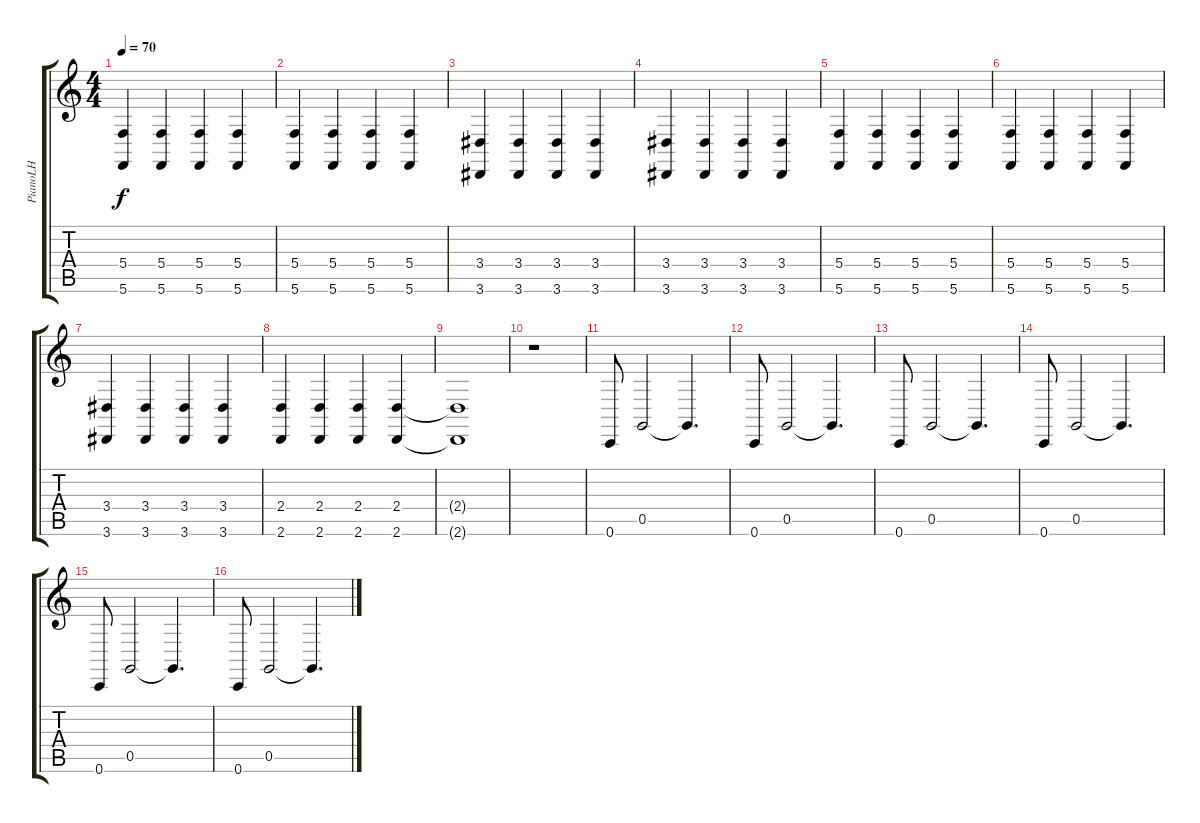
\track ("PianoLH" "PianoLH") {instrument acousticgrandpiano}
\staff {score tabs}
\tuning (D4 A3 F3 C3 G2 C2) {hide}
\ts (4 4)
\tempo 70
\clef g2
\ks c
(5.4 5.6).4{dy f} (5.4 5.6).4 (5.4 5.6).4 (5.4 5.6).4 |
(5.4 5.6).4 (5.4 5.6).4 (5.4 5.6).4 (5.4 5.6).4 |
(3.4 3.6).4 (3.4 3.6).4 (3.4 3.6).4 (3.4 3.6).4 |
(3.4 3.6).4 (3.4 3.6).4 (3.4 3.6).4 (3.4 3.6).4 |
(5.4 5.6).4 (5.4 5.6).4 (5.4 5.6).4 (5.4 5.6).4 |
(5.4 5.6).4 (5.4 5.6).4 (5.4 5.6).4 (5.4 5.6).4 |
(3.4 3.6).4 (3.4 3.6).4 (3.4 3.6).4 (3.4 3.6).4 |
(2.4 2.6).4 (2.4 2.6).4 (2.4 2.6).4 (2.4 2.6).4 |
(2.4{t} 2.6{t}).1 |
r.1 |
0.6.8 0.5.2 0.5{t}.4{d} |
0.6.8 0.5.2 0.5{t}.4{d} |
0.6.8 0.5.2 0.5{t}.4{d} |
0.6.8 0.5.2 0.5{t}.4{d} |
0.6.8 0.5.2 0.5{t}.4{d} |
0.6.8 0.5.2 0.5{t}.4{d}
